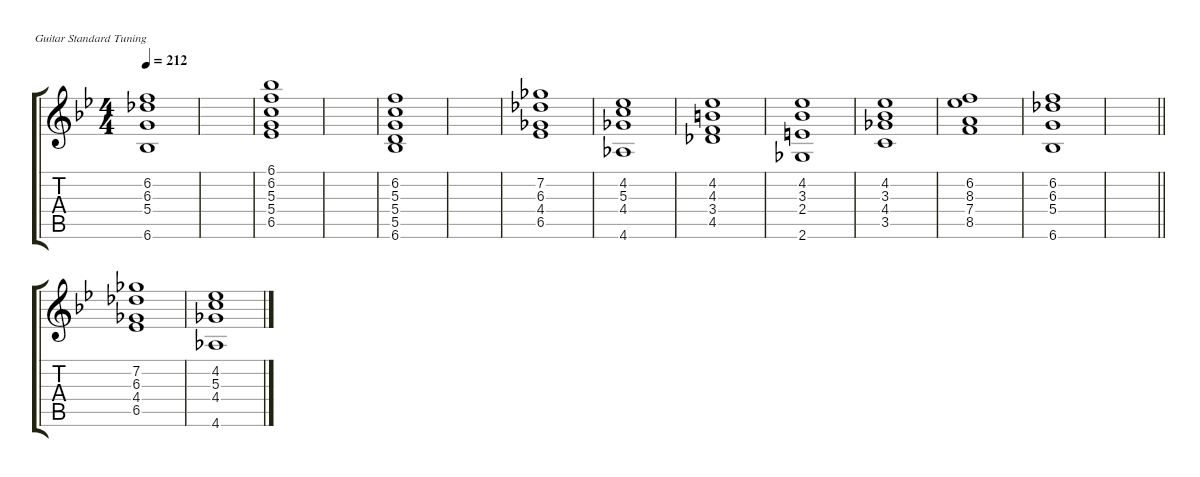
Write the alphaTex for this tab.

\defaultSystemsLayout 4
\hideDynamics
\bracketExtendMode groupsimilarinstruments
\singleTrackTrackNamePolicy hidden
\multiTrackTrackNamePolicy allsystems
\firstSystemTrackNameMode fullname
\otherSystemsTrackNameMode fullname
\firstSystemTrackNameOrientation horizontal
\otherSystemsTrackNameOrientation horizontal
\defaultBarNumberDisplay Hide
\track ("chords" "N-Gt") {instrument acousticguitarnylon}
\staff {score tabs}
\tuning (E4 B3 G3 D3 A2 E2)
\ts (4 4)
\tempo 212
\clef g2
\scale
0.25
\ks bb
(6.6 5.4 6.3 6.2).1{dy mf} |
\scale
0.25 |
\scale
0.25 (6.5 5.4 5.3 6.2 6.1).1 |
\scale
0.25 |
\scale
0.25 (6.6 5.5 5.4 5.3 6.2).1 |
\scale
0.25 |
\scale
0.25 (6.5 4.4 6.3 7.2).1 |
\scale
0.25 (4.6 4.4 5.3 4.2).1 |
\scale
0.25 (4.5 3.4 4.3 4.2).1 |
\scale
0.25 (2.6 2.4 3.3 4.2).1 |
\scale
0.25 (3.5 4.4 3.3 4.2).1 |
\scale
0.25 (8.5 7.4 8.3 6.2).1 |
\scale
0.25 (6.6 5.4 6.3 6.2).1 |
\scale
0.25
\barLineRight lightlight
|
\scale
0.25 (6.5 4.4 6.3 7.2).1 |
\scale
0.25 (4.6 4.4 5.3 4.2).1
